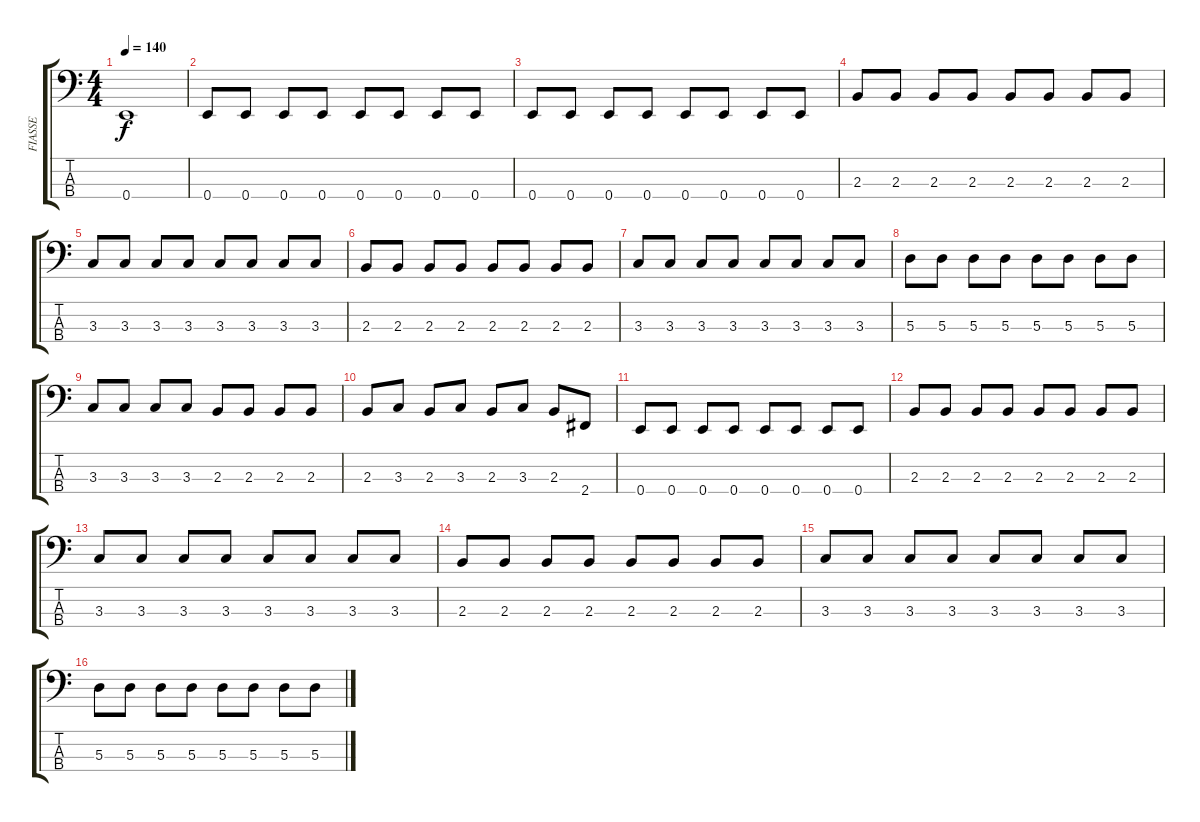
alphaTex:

\track ("FIASSE" "FIASSE") {instrument electricbassfinger}
\staff {score tabs}
\tuning (G2 D2 A1 E1) {hide}
\ts (4 4)
\tempo 140
\clef f4
\ks c
0.4.1{dy f} |
0.4.8 0.4.8 0.4.8 0.4.8 0.4.8 0.4.8 0.4.8 0.4.8 |
0.4.8 0.4.8 0.4.8 0.4.8 0.4.8 0.4.8 0.4.8 0.4.8 |
2.3.8 2.3.8 2.3.8 2.3.8 2.3.8 2.3.8 2.3.8 2.3.8 |
3.3.8 3.3.8 3.3.8 3.3.8 3.3.8 3.3.8 3.3.8 3.3.8 |
2.3.8 2.3.8 2.3.8 2.3.8 2.3.8 2.3.8 2.3.8 2.3.8 |
3.3.8 3.3.8 3.3.8 3.3.8 3.3.8 3.3.8 3.3.8 3.3.8 |
5.3.8 5.3.8 5.3.8 5.3.8 5.3.8 5.3.8 5.3.8 5.3.8 |
3.3.8 3.3.8 3.3.8 3.3.8 2.3.8 2.3.8 2.3.8 2.3.8 |
2.3.8 3.3.8 2.3.8 3.3.8 2.3.8 3.3.8 2.3.8 2.4.8 |
0.4.8 0.4.8 0.4.8 0.4.8 0.4.8 0.4.8 0.4.8 0.4.8 |
2.3.8 2.3.8 2.3.8 2.3.8 2.3.8 2.3.8 2.3.8 2.3.8 |
3.3.8 3.3.8 3.3.8 3.3.8 3.3.8 3.3.8 3.3.8 3.3.8 |
2.3.8 2.3.8 2.3.8 2.3.8 2.3.8 2.3.8 2.3.8 2.3.8 |
3.3.8 3.3.8 3.3.8 3.3.8 3.3.8 3.3.8 3.3.8 3.3.8 |
5.3.8 5.3.8 5.3.8 5.3.8 5.3.8 5.3.8 5.3.8 5.3.8
